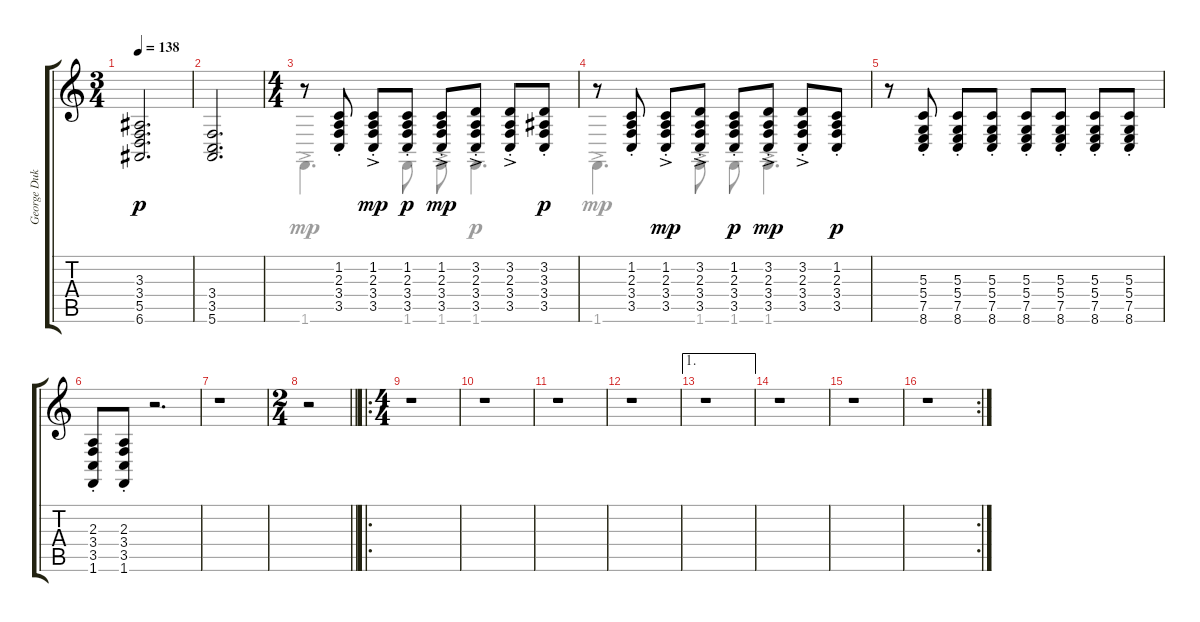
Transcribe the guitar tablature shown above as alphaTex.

\track ("George Duke - Synthesizer 2" "George Duk") {instrument synthbrass2}
\staff {score tabs}
\tuning (E4 B3 G3 D3 A2 E2) {hide}
\voice
\ts (3 4)
\tempo 138
\clef g2
\ks c
(3.3 3.4 5.5 6.6).2{d dy p} |
(3.4 3.5 5.6).2{d} |
\ts (4 4)
r.8 (1.2{st} 2.3{st} 3.4{st} 3.5{st}).8 (1.2{ac st} 2.3{ac st} 3.4{ac st} 3.5{ac st}).8{dy mp} (1.2{st} 2.3{st} 3.4{st} 3.5{st}).8{dy p} (1.2{ac st} 2.3{ac st} 3.4{ac st} 3.5{ac st}).8{dy mp} (3.2{ac st} 2.3{ac st} 3.4{ac st} 3.5{ac st}).8 (3.2{ac st} 2.3{ac st} 3.4{ac st} 3.5{ac st}).8 (3.2{st} 3.3{st} 3.4{st} 3.5{st}).8{dy p} |
r.8 (1.2{st} 2.3{st} 3.4{st} 3.5{st}).8 (1.2{ac st} 2.3{ac st} 3.4{ac st} 3.5{ac st}).8{dy mp} (3.2{ac st} 2.3{ac st} 3.4{ac st} 3.5{ac st}).8 (1.2{st} 2.3{st} 3.4{st} 3.5{st}).8{dy p} (3.2{ac st} 2.3{ac st} 3.4{ac st} 3.5{ac st}).8{dy mp} (3.2{ac st} 2.3{ac st} 3.4{ac st} 3.5{ac st}).8 (1.2{st} 2.3{st} 3.4{st} 3.5{st}).8{dy p} |
r.8 (5.3{st} 5.4{st} 7.5{st} 8.6{st}).8 (5.3{st} 5.4{st} 7.5{st} 8.6{st}).8 (5.3{st} 5.4{st} 7.5{st} 8.6{st}).8 (5.3{st} 5.4{st} 7.5{st} 8.6{st}).8 (5.3{st} 5.4{st} 7.5{st} 8.6{st}).8 (5.3{st} 5.4{st} 7.5{st} 8.6{st}).8 (5.3{st} 5.4{st} 7.5{st} 8.6{st}).8 |
(2.3{st} 3.4{st} 3.5{st} 1.6{st}).8 (2.3{st} 3.4{st} 3.5{st} 1.6{st}).8 r.2{d} |
r.1 |
\ts (2 4)
\barLineRight lightlight
r.2 |
\ro
\ts (4 4)
r.1 |
r.1 |
r.1 |
r.1 |
\ae 1
r.1 |
r.1 |
r.1 |
\rc 2
r.1
\voice
\clef g2
\ottava regular
\simile none
\ks c
|
|
1.6{ac}.4{d dy mp} 1.6.8{dy p} 1.6{ac}.8{dy mp} 1.6.4{d dy p} |
1.6{ac}.4{d dy mp} 1.6{ac}.8 1.6.8{dy p} 1.6{ac}.4{d dy mp} |
|
|
|
\barLineRight lightlight
|
|
|
|
|
|
|
|
